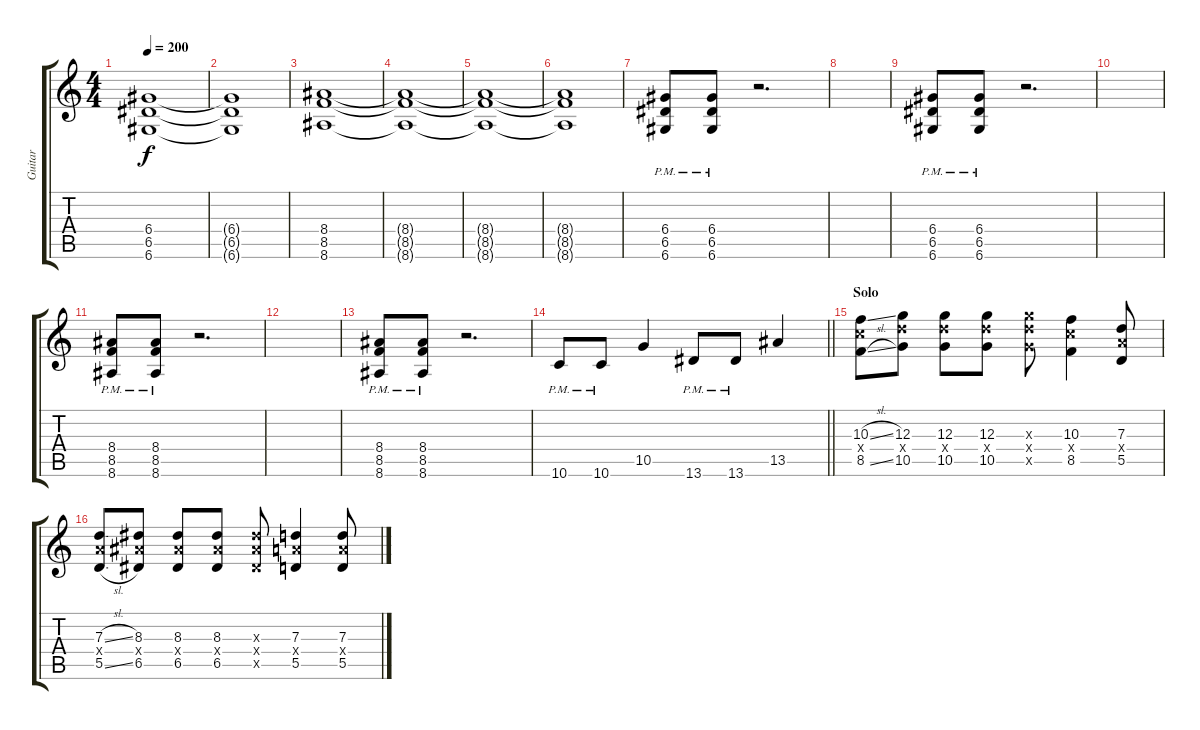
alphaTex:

\track ("Guitar" "Guitar") {instrument distortionguitar}
\staff {score tabs}
\tuning (E4 B3 G3 D3 A2 D2) {hide}
\ts (4 4)
\tempo 200
\clef g2
\ks c
(6.4{t} 6.5{t} 6.6{t}).1{dy f} |
(6.4{t} 6.5{t} 6.6{t}).1 |
(8.4 8.5 8.6).1 |
(8.4{t} 8.5{t} 8.6{t}).1 |
(8.4{t} 8.5{t} 8.6{t}).1 |
(8.4{t} 8.5{t} 8.6{t}).1 |
(6.4{pm} 6.5{pm} 6.6{pm}).8 (6.4{pm} 6.5{pm} 6.6{pm}).8 r.2{d} |
|
(6.4{pm} 6.5{pm} 6.6{pm}).8 (6.4{pm} 6.5{pm} 6.6{pm}).8 r.2{d} |
|
(8.4{pm} 8.5{pm} 8.6{pm}).8 (8.4{pm} 8.5{pm} 8.6{pm}).8 r.2{d} |
|
(8.4{pm} 8.5{pm} 8.6{pm}).8 (8.4{pm} 8.5{pm} 8.6{pm}).8 r.2{d} |
\barLineRight lightlight
10.6{pm}.8 10.6{pm}.8 10.5.4 13.6{pm}.8 13.6{pm}.8 13.5.4 |
\section ("" "Solo")
(10.3{sl} 10.4{x} 8.5{sl}).8{volume 11 balance 8} (12.3 12.4{x} 10.5).8 (12.3 12.4{x} 10.5).8 (12.3 12.4{x} 10.5).8 (12.3{x} 12.4{x} 10.5{x}).8 (10.3 10.4{x} 8.5).4 (7.3 7.4{x} 5.5).8 |
(7.3{sl} 7.4{x} 5.5{sl}).8 (8.3 8.4{x} 6.5).8 (8.3 8.4{x} 6.5).8 (8.3 8.4{x} 6.5).8 (8.3{x} 8.4{x} 6.5{x}).8 (7.3 7.4{x} 5.5).4 (7.3 7.4{x} 5.5).8
